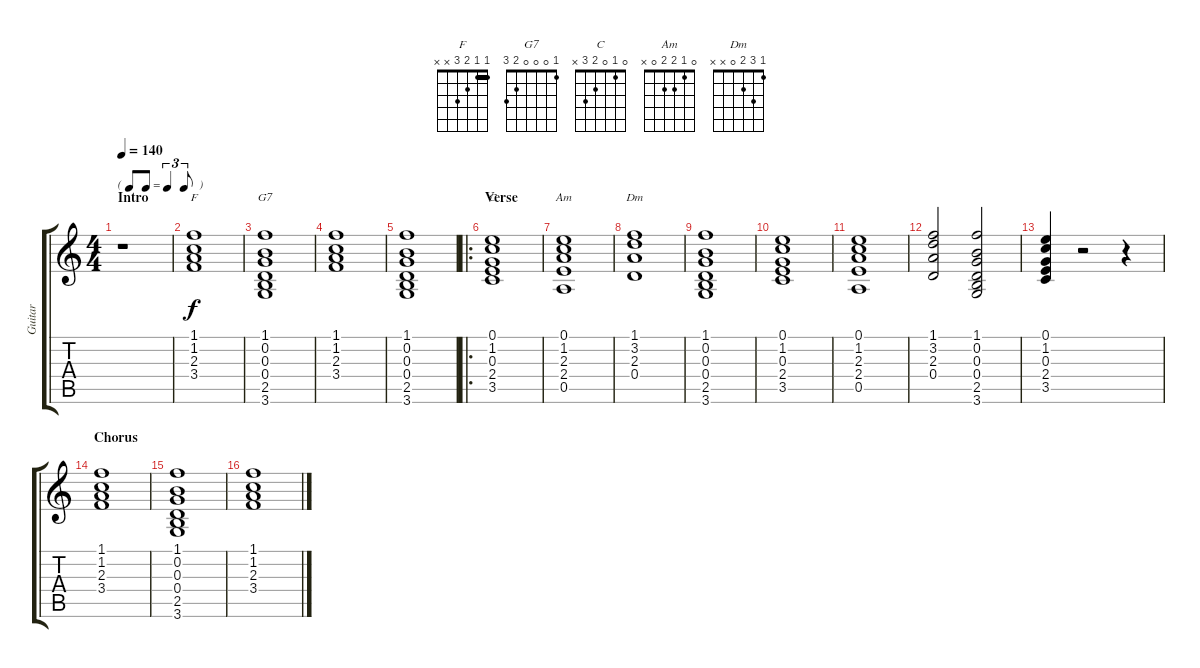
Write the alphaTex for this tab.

\track ("Guitar" "Guitar") {instrument electricguitarclean}
\staff {score tabs}
\tuning (E4 B3 G3 D3 A2 E2) {hide}
\chord ("F" 1 1 2 3 x x) {barre 1}
\chord ("G7" 1 0 0 0 2 3)
\chord ("C" 0 1 0 2 3 x)
\chord ("Am" 0 1 2 2 0 x)
\chord ("Dm" 1 3 2 0 x x)
\ts (4 4)
\tf triplet8th
\section ("" "Intro")
\tempo 140
\clef g2
\ks c
r.1{dy f instrument electricguitarclean} |
(1.1 1.2 2.3 3.4).1{ch "F"} |
(1.1 0.2 0.3 0.4 2.5 3.6).1{ch "G7"} |
(1.1 1.2 2.3 3.4).1 |
(1.1 0.2 0.3 0.4 2.5 3.6).1 |
\ro
\section ("" "Verse")
(0.1 1.2 0.3 2.4 3.5).1{ch "C"} |
(0.1 1.2 2.3 2.4 0.5).1{ch "Am"} |
(1.1 3.2 2.3 0.4).1{ch "Dm"} |
(1.1 0.2 0.3 0.4 2.5 3.6).1 |
(0.1 1.2 0.3 2.4 3.5).1 |
(0.1 1.2 2.3 2.4 0.5).1 |
(1.1 3.2 2.3 0.4).2 (1.1 0.2 0.3 0.4 2.5 3.6).2 |
(0.1 1.2 0.3 2.4 3.5).4 r.2 r.4 |
\section ("" "Chorus")
(1.1 1.2 2.3 3.4).1 |
(1.1 0.2 0.3 0.4 2.5 3.6).1 |
(1.1 1.2 2.3 3.4).1
